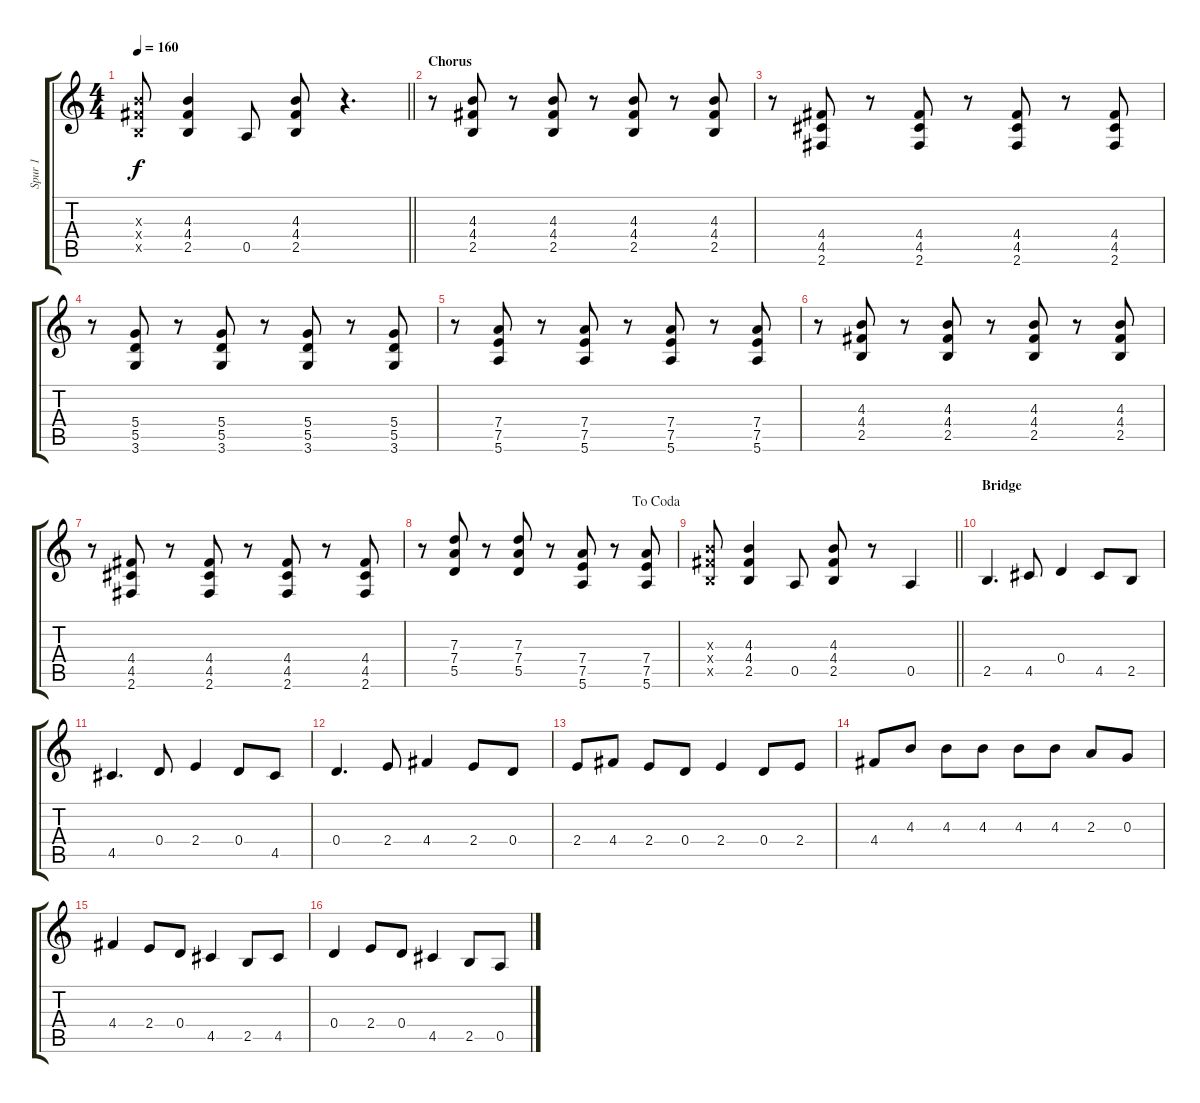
\track ("Spur 1" "Spur 1") {instrument distortionguitar}
\staff {score tabs}
\tuning (E4 B3 G3 D3 A2 E2) {hide}
\ts (4 4)
\tempo 160
\clef g2
\barLineRight lightlight
\ks c
(4.3{x} 4.4{x} 2.5{x}).8{dy f} (4.3 4.4 2.5).4 0.5.8 (4.3 4.4 2.5).8 r.4{d} |
\section ("" "Chorus")
r.8 (4.3 4.4 2.5).8 r.8 (4.3 4.4 2.5).8 r.8 (4.3 4.4 2.5).8 r.8 (4.3 4.4 2.5).8 |
r.8 (4.4 4.5 2.6).8 r.8 (4.4 4.5 2.6).8 r.8 (4.4 4.5 2.6).8 r.8 (4.4 4.5 2.6).8 |
r.8 (5.4 5.5 3.6).8 r.8 (5.4 5.5 3.6).8 r.8 (5.4 5.5 3.6).8 r.8 (5.4 5.5 3.6).8 |
r.8 (7.4 7.5 5.6).8 r.8 (7.4 7.5 5.6).8 r.8 (7.4 7.5 5.6).8 r.8 (7.4 7.5 5.6).8 |
r.8 (4.3 4.4 2.5).8 r.8 (4.3 4.4 2.5).8 r.8 (4.3 4.4 2.5).8 r.8 (4.3 4.4 2.5).8 |
r.8 (4.4 4.5 2.6).8 r.8 (4.4 4.5 2.6).8 r.8 (4.4 4.5 2.6).8 r.8 (4.4 4.5 2.6).8 |
\jump dacoda
r.8 (7.3 7.4 5.5).8 r.8 (7.3 7.4 5.5).8 r.8 (7.4 7.5 5.6).8 r.8 (7.4 7.5 5.6).8 |
\barLineRight lightlight
(4.3{x} 4.4{x} 2.5{x}).8 (4.3 4.4 2.5).4 0.5.8 (4.3 4.4 2.5).8 r.8 0.5.4 |
\section ("" "Bridge")
2.5.4{d} 4.5.8 0.4.4 4.5.8 2.5.8 |
4.5.4{d} 0.4.8 2.4.4 0.4.8 4.5.8 |
0.4.4{d} 2.4.8 4.4.4 2.4.8 0.4.8 |
2.4.8 4.4.8 2.4.8 0.4.8 2.4.4 0.4.8 2.4.8 |
4.4.8 4.3.8 4.3.8 4.3.8 4.3.8 4.3.8 2.3.8 0.3.8 |
4.4.4 2.4.8 0.4.8 4.5.4 2.5.8 4.5.8 |
0.4.4 2.4.8 0.4.8 4.5.4 2.5.8 0.5.8
